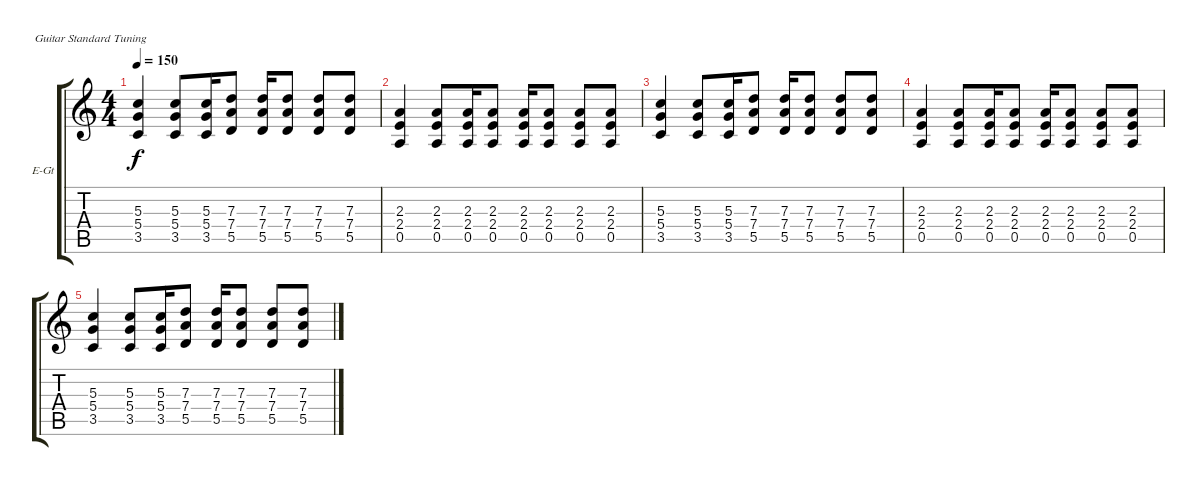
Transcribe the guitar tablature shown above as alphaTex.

\defaultSystemsLayout 4
\bracketExtendMode groupsimilarinstruments
\firstSystemTrackNameOrientation horizontal
\otherSystemsTrackNameOrientation horizontal
\track ("Electric Guitar" "E-Gt") {instrument distortionguitar}
\staff {score tabs}
\tuning (E4 B3 G3 D3 A2 E2)
\ts (4 4)
\tempo 150
\clef g2
\scale
0.333333
\ks c
(5.3 5.4 3.5).4{dy f} (5.3 5.4 3.5).8 (5.3 5.4 3.5).16 (7.3 7.4 5.5).8 (7.3 7.4 5.5).16 (7.3 7.4 5.5).8 (7.3 7.4 5.5).8 (7.3 7.4 5.5).8 |
\scale
0.333333 (2.3 2.4 0.5).4 (2.3 2.4 0.5).8 (2.3 2.4 0.5).16 (2.3 2.4 0.5).8 (2.3 2.4 0.5).16 (2.3 2.4 0.5).8 (2.3 2.4 0.5).8 (2.3 2.4 0.5).8 |
\scale
0.333333 (5.3 5.4 3.5).4 (5.3 5.4 3.5).8 (5.3 5.4 3.5).16 (7.3 7.4 5.5).8 (7.3 7.4 5.5).16 (7.3 7.4 5.5).8 (7.3 7.4 5.5).8 (7.3 7.4 5.5).8 |
\scale
0.333333 (2.3 2.4 0.5).4 (2.3 2.4 0.5).8 (2.3 2.4 0.5).16 (2.3 2.4 0.5).8 (2.3 2.4 0.5).16 (2.3 2.4 0.5).8 (2.3 2.4 0.5).8 (2.3 2.4 0.5).8 |
\scale
0.333333 (5.3 5.4 3.5).4 (5.3 5.4 3.5).8 (5.3 5.4 3.5).16 (7.3 7.4 5.5).8 (7.3 7.4 5.5).16 (7.3 7.4 5.5).8 (7.3 7.4 5.5).8 (7.3 7.4 5.5).8 |
\scale
0.333333 |
\scale
0.333333 |
\scale
0.333333 |
\scale
0.333333 |
\scale
0.333333 |
\scale
0.333333 |
\scale
0.333333 |
\scale
0.333333 |
\scale
0.333333 |
\scale
0.333333 |
\scale
0.333333
